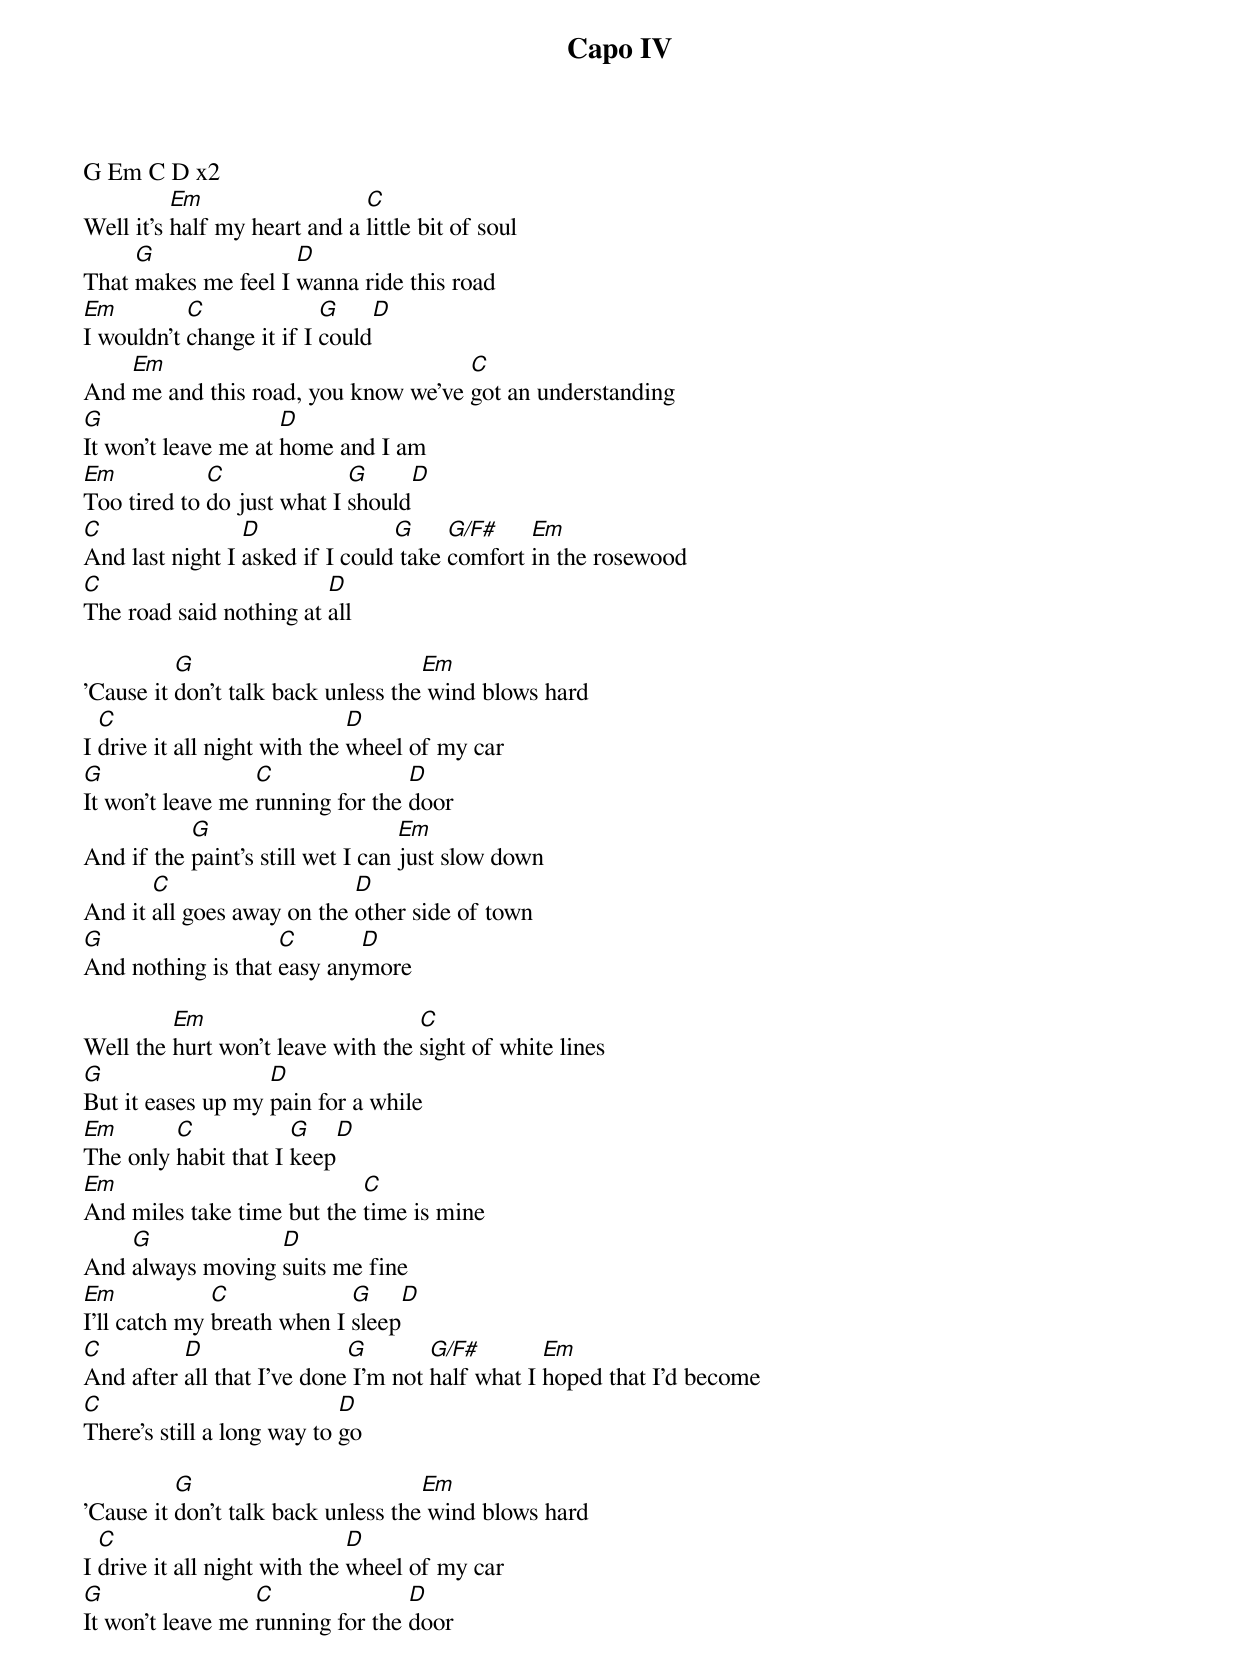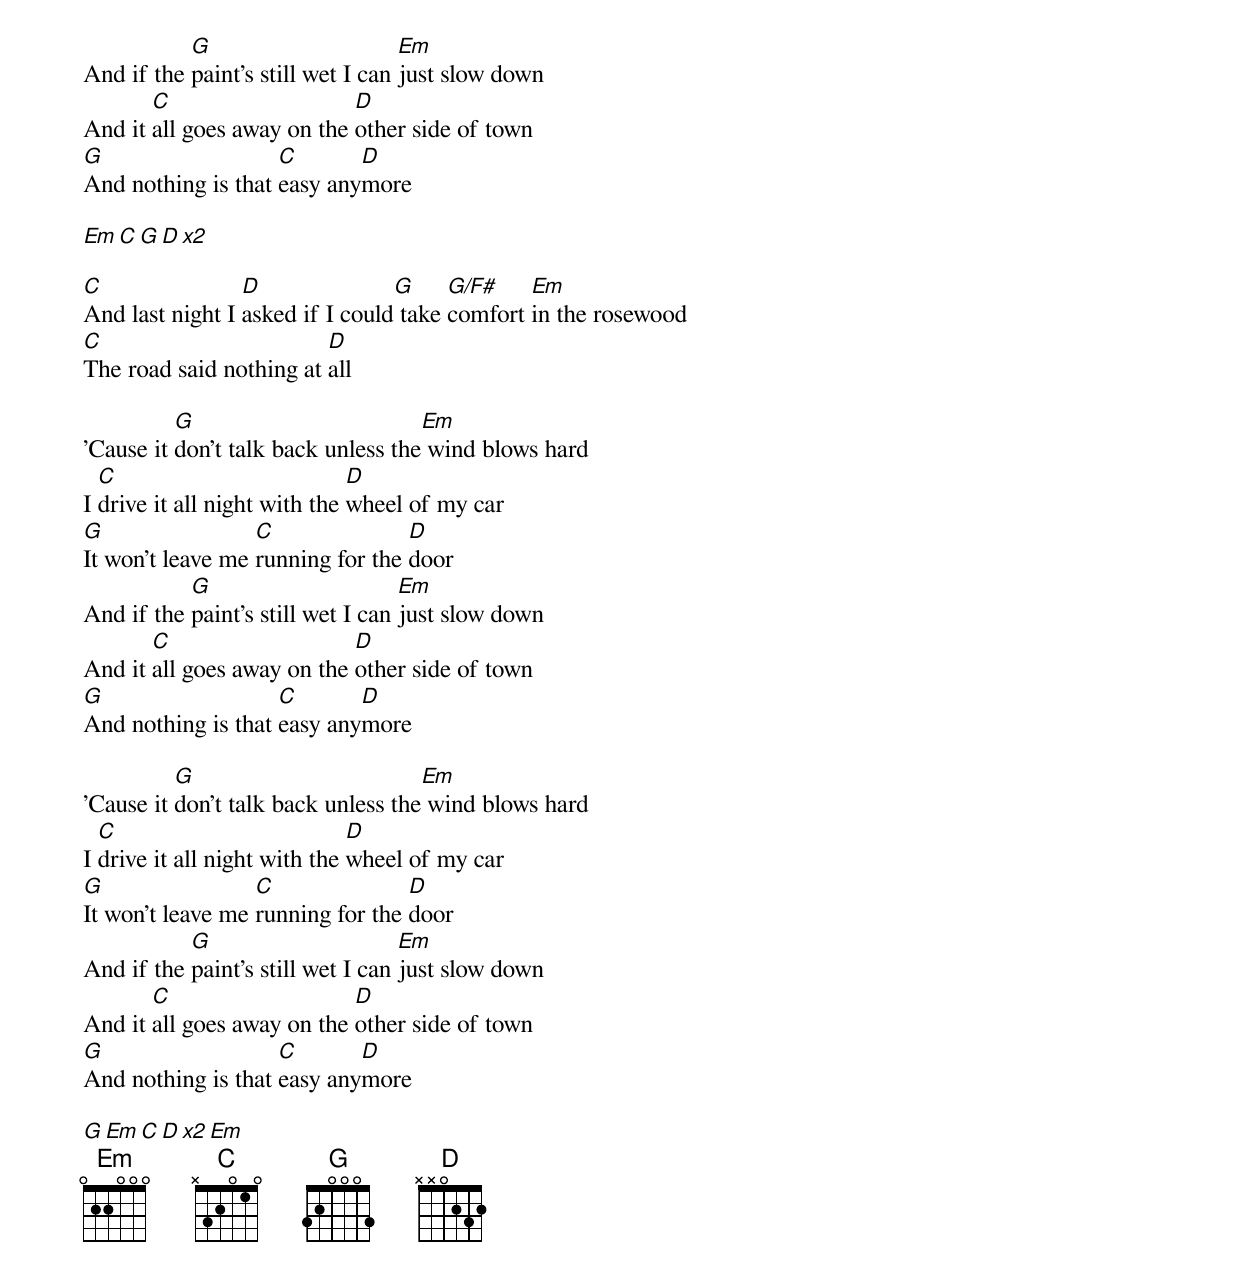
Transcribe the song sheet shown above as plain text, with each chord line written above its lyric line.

Capo IV

G Em C D x2
          Em                  C
Well it's half my heart and a little bit of soul
     G               D
That makes me feel I wanna ride this road
Em         C              G     D
I wouldn't change it if I could
    Em                               C
And me and this road, you know we've got an understanding
G                    D
It won't leave me at home and I am
Em           C              G          D
Too tired to do just what I should
C                D               G     G/F#    Em
And last night I asked if I could take comfort in the rosewood
C                        D
The road said nothing at all

          G                         Em
'Cause it don't talk back unless the wind blows hard
  C                           D
I drive it all night with the wheel of my car
G                 C               D
It won't leave me running for the door
           G                       Em
And if the paint's still wet I can just slow down
       C                    D
And it all goes away on the other side of town
G                   C       D
And nothing is that easy anymore

         Em                        C
Well the hurt won't leave with the sight of white lines
G                  D
But it eases up my pain for a while
Em       C            G     D
The only habit that I keep
Em                          C
And miles take time but the time is mine
    G             D
And always moving suits me fine
Em            C             G      D
I'll catch my breath when I sleep
C         D                 G        G/F#        Em
And after all that I've done I'm not half what I hoped that I'd become
C                           D
There's still a long way to go

          G                         Em
'Cause it don't talk back unless the wind blows hard
  C                           D
I drive it all night with the wheel of my car
G                 C               D
It won't leave me running for the door
           G                       Em
And if the paint's still wet I can just slow down
       C                    D
And it all goes away on the other side of town
G                   C       D
And nothing is that easy anymore

Em C G D x2

C                D               G     G/F#    Em
And last night I asked if I could take comfort in the rosewood
C                        D
The road said nothing at all

          G                         Em
'Cause it don't talk back unless the wind blows hard
  C                           D
I drive it all night with the wheel of my car
G                 C               D
It won't leave me running for the door
           G                       Em
And if the paint's still wet I can just slow down
       C                    D
And it all goes away on the other side of town
G                   C       D
And nothing is that easy anymore

          G                         Em
'Cause it don't talk back unless the wind blows hard
  C                           D
I drive it all night with the wheel of my car
G                 C               D
It won't leave me running for the door
           G                       Em
And if the paint's still wet I can just slow down
       C                    D
And it all goes away on the other side of town
G                   C       D
And nothing is that easy anymore

G Em C D x2     Em
